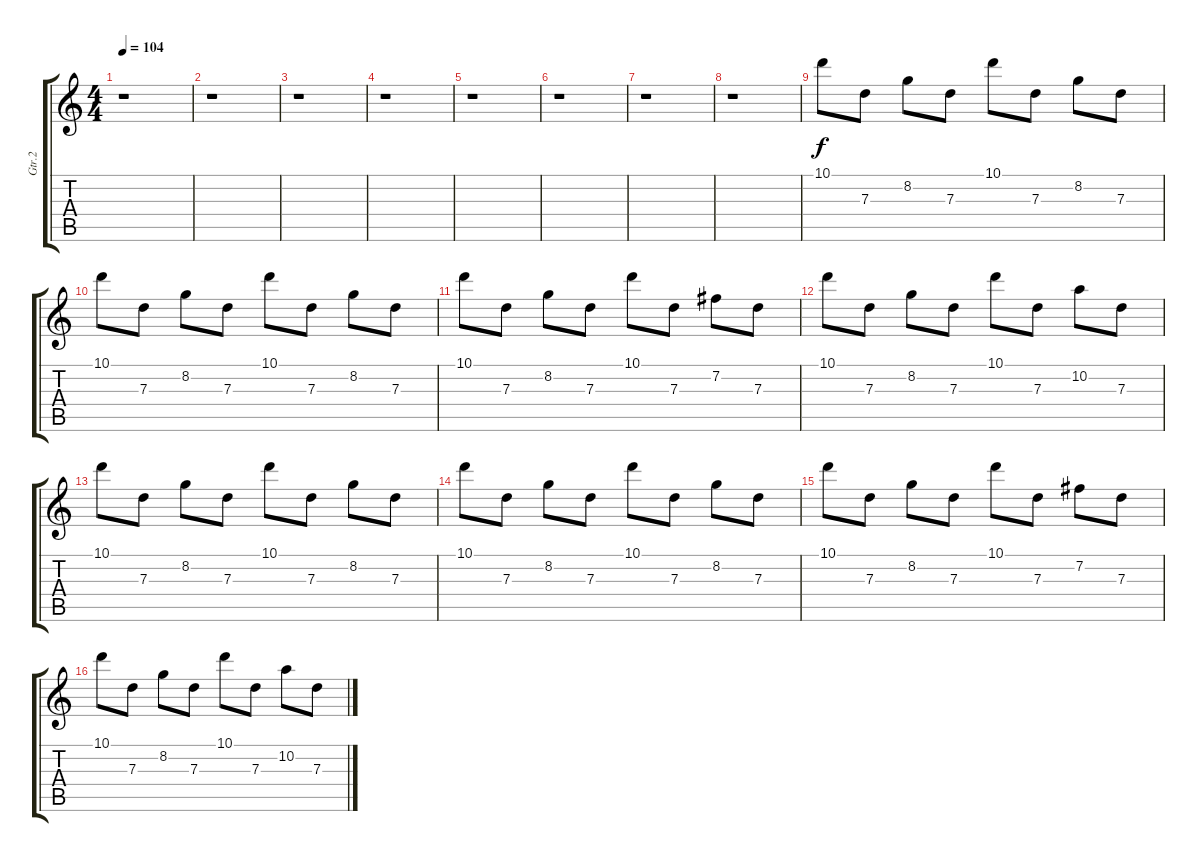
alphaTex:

\track ("Gtr.2" "Gtr.2") {instrument distortionguitar}
\staff {score tabs}
\tuning (E4 B3 G3 D3 A2 E2) {hide}
\ts (4 4)
\tempo 104
\clef g2
\ks c
r.1{dy f} |
r.1 |
r.1 |
r.1 |
r.1 |
r.1 |
r.1 |
r.1 |
10.1.8 7.3.8 8.2.8 7.3.8 10.1.8 7.3.8 8.2.8 7.3.8 |
10.1.8 7.3.8 8.2.8 7.3.8 10.1.8 7.3.8 8.2.8 7.3.8 |
10.1.8 7.3.8 8.2.8 7.3.8 10.1.8 7.3.8 7.2.8 7.3.8 |
10.1.8 7.3.8 8.2.8 7.3.8 10.1.8 7.3.8 10.2.8 7.3.8 |
10.1.8 7.3.8 8.2.8 7.3.8 10.1.8 7.3.8 8.2.8 7.3.8 |
10.1.8 7.3.8 8.2.8 7.3.8 10.1.8 7.3.8 8.2.8 7.3.8 |
10.1.8 7.3.8 8.2.8 7.3.8 10.1.8 7.3.8 7.2.8 7.3.8 |
10.1.8 7.3.8 8.2.8 7.3.8 10.1.8 7.3.8 10.2.8 7.3.8
